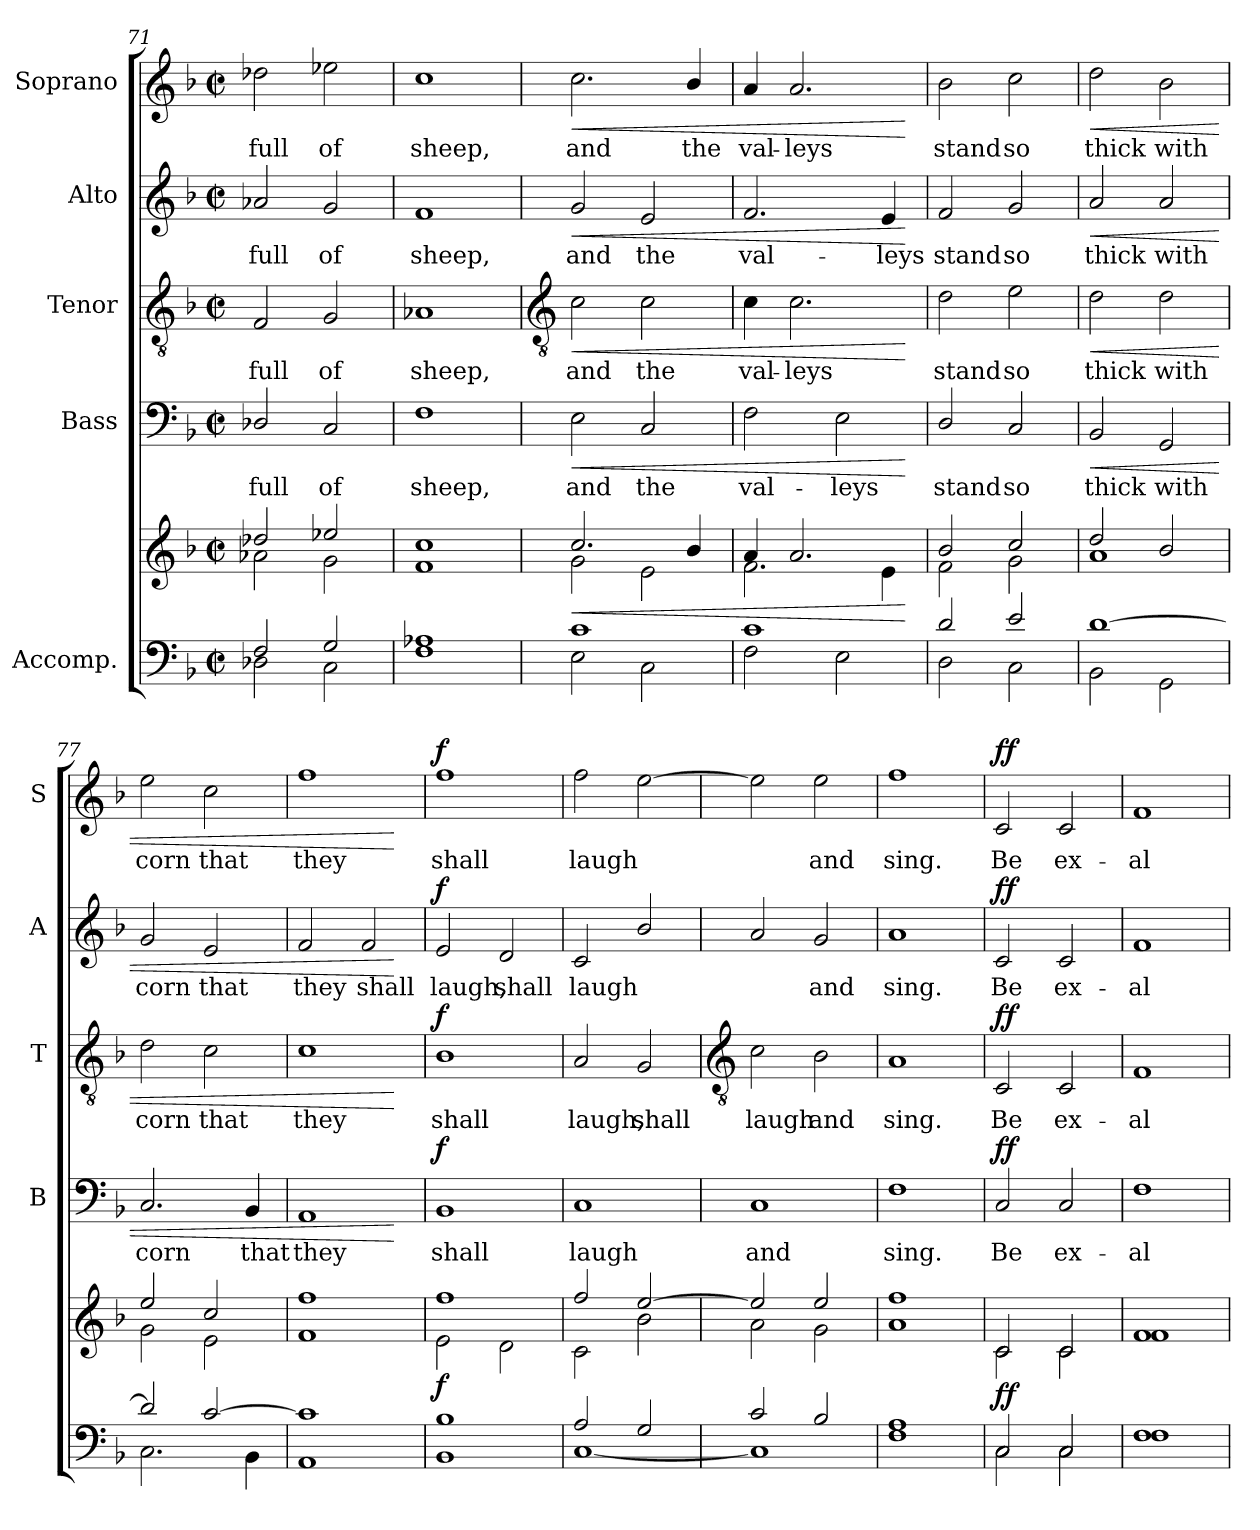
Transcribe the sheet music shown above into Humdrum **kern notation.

**kern	**kern	**dynam	**kern	**text	**dynam	**kern	**text	**dynam	**kern	**text	**dynam	**kern	**text	**dynam
*part5	*part5	*part5	*part4	*part4	*part4	*part3	*part3	*part3	*part2	*part2	*part2	*part1	*part1	*part1
*staff6	*staff5	*staff5/6	*staff4	*staff4	*staff4	*staff3	*staff3	*staff3	*staff2	*staff2	*staff2	*staff1	*staff1	*staff1
*I"Accomp.	*	*	*I"Bass	*	*	*I"Tenor	*	*	*I"Alto	*	*	*I"Soprano	*	*
*	*	*	*I'B	*	*	*I'T	*	*	*I'A	*	*	*I'S	*	*
*clefF4	*clefG2	*	*clefF4	*	*	*clefGv2	*	*	*clefG2	*	*	*clefG2	*	*
*k[b-]	*k[b-]	*	*k[b-]	*	*	*k[b-]	*	*	*k[b-]	*	*	*k[b-]	*	*
*F:	*F:	*	*F:	*	*	*F:	*	*	*F:	*	*	*F:	*	*
*M2/2	*M2/2	*	*M2/2	*	*	*M2/2	*	*	*M2/2	*	*	*M2/2	*	*
*met(c|)	*met(c|)	*	*met(c|)	*	*	*met(c|)	*	*	*met(c|)	*	*	*met(c|)	*	*
=71	=71	=71	=71	=71	=71	=71	=71	=71	=71	=71	=71	=71	=71	=71
*^	*^	*	*	*	*	*	*	*	*	*	*	*	*	*
!	!	!	!	!	!	!LO:LY:b	!	!	!LO:LY:b	!	!	!LO:LY:b	!	!	!LO:LY:b	!
2F/	2D-X\	2dd-X/	2a-X\	.	2D-X/	full	.	2F	full	.	2a-X	full	.	2dd-X	full	.
!	!	!	!	!	!	!LO:LY:b	!	!	!LO:LY:b	!	!	!LO:LY:b	!	!	!LO:LY:b	!
2G/	2C\	2ee-X/	2g\	.	2C	of	.	2G	of	.	2g	of	.	2ee-X	of	.
=72	=72	=72	=72	=72	=72	=72	=72	=72	=72	=72	=72	=72	=72	=72	=72	=72
!	!	!	!	!	!	!LO:LY:b	!	!	!LO:LY:b	!	!	!LO:LY:b	!	!	!LO:LY:b	!
1A-X/	1F\	1cc/	1f\	.	1F	sheep,	.	1A-X	sheep,	.	1f	sheep,	.	1cc	sheep,	.
!!LO:LB:g=z
=73	=73	=73	=73	=73	=73	=73	=73	=73	=73	=73	=73	=73	=73	=73	=73	=73
*	*	*	*	*	*	*	*	*clefGv2	*	*	*	*	*	*	*	*
!	!	!	!	!LO:HP:b	!	!LO:LY:b	!LO:HP:b	!	!LO:LY:b	!LO:HP:b	!	!LO:LY:b	!LO:HP:b	!	!LO:LY:b	!LO:HP:b
1c/	2E\	2.cc/	2g\	<	2E	and	<	2c	and	<	2g	and	<	2.cc	and	<
!	!	!	!	!	!	!LO:LY:b	!	!	!LO:LY:b	!	!	!LO:LY:b	!	!	!	!
.	2C\	.	2e\	.	2C	the	.	2c	the	.	2e	the	.	.	.	.
!	!	!	!	!	!	!	!	!	!	!	!	!	!	!	!LO:LY:b	!
.	.	4b-/	.	.	.	.	.	.	.	.	.	.	.	4b-/	the	.
=74	=74	=74	=74	=74	=74	=74	=74	=74	=74	=74	=74	=74	=74	=74	=74	=74
!	!	!	!	!	!	!LO:LY:b	!	!	!LO:LY:b	!	!	!LO:LY:b	!	!	!LO:LY:b	!
1c/	2F\	4a/	2.f\	.	2F	val-	.	4c	val-	.	2.f	val-	.	4a	val-	.
!	!	!	!	!	!	!	!	!	!LO:LY:b	!	!	!	!	!	!LO:LY:b	!
.	.	2.a/	.	.	.	.	.	2.c	-leys	.	.	.	.	2.a	-leys	.
!	!	!	!	!	!	!LO:LY:b	!	!	!	!	!	!	!	!	!	!
.	2E\	.	.	.	2E	-leys	.	.	.	.	.	.	.	.	.	.
!	!	!	!	!	!	!	!	!	!	!	!	!LO:LY:b	!	!	!	!
.	.	.	4e\	.	.	.	.	.	.	.	4e	-leys	.	.	.	.
*v	*v	*	*	*	*	*	*	*	*	*	*	*	*	*	*	*
*	*v	*v	*	*	*	*	*	*	*	*	*	*	*	*	*
.	.	[	.	.	[	.	.	[	.	.	[	.	.	[
=75	=75	=75	=75	=75	=75	=75	=75	=75	=75	=75	=75	=75	=75	=75
*^	*^	*	*	*	*	*	*	*	*	*	*	*	*	*
!	!	!	!	!	!	!LO:LY:b	!	!	!LO:LY:b	!	!	!LO:LY:b	!	!	!LO:LY:b	!
2d/	2D\	2b-/	2f\	.	2D/	stand	.	2d	stand	.	2f	stand	.	2b-	stand	.
!	!	!	!	!	!	!LO:LY:b	!	!	!LO:LY:b	!	!	!LO:LY:b	!	!	!LO:LY:b	!
2e/	2C\	2cc/	2g\	.	2C	so	.	2e	so	.	2g	so	.	2cc	so	.
=76	=76	=76	=76	=76	=76	=76	=76	=76	=76	=76	=76	=76	=76	=76	=76	=76
!	!	!	!	!	!	!LO:LY:b	!LO:HP:b	!	!LO:LY:b	!LO:HP:b	!	!LO:LY:b	!LO:HP:b	!	!LO:LY:b	!LO:HP:b
[1d/	2BB-\	2dd/	1a\	.	2BB-	thick	<	2d	thick	<	2a	thick	<	2dd	thick	<
!	!	!	!	!	!	!LO:LY:b	!	!	!LO:LY:b	!	!	!LO:LY:b	!	!	!LO:LY:b	!
.	2GG\	2b-/	.	.	2GG	with	.	2d	with	.	2a	with	.	2b-	with	.
=77	=77	=77	=77	=77	=77	=77	=77	=77	=77	=77	=77	=77	=77	=77	=77	=77
!	!	!	!	!	!	!LO:LY:b	!	!	!LO:LY:b	!	!	!LO:LY:b	!	!	!LO:LY:b	!
2d/]	2.C\	2ee/	2g\	.	2.C	corn	.	2d	corn	.	2g	corn	.	2ee	corn	.
!	!	!	!	!	!	!	!	!	!LO:LY:b	!	!	!LO:LY:b	!	!	!LO:LY:b	!
[2c/	.	2cc/	2e\	.	.	.	.	2c	that	.	2e	that	.	2cc	that	.
!	!	!	!	!	!	!LO:LY:b	!	!	!	!	!	!	!	!	!	!
.	4BB-\	.	.	.	4BB-	that	.	.	.	.	.	.	.	.	.	.
=78	=78	=78	=78	=78	=78	=78	=78	=78	=78	=78	=78	=78	=78	=78	=78	=78
!	!	!	!	!	!	!LO:LY:b	!	!	!LO:LY:b	!	!	!LO:LY:b	!	!	!LO:LY:b	!
1c/]	1AA\	1ff/	1f\	.	1AA	they	.	1c	they	.	2f	they	.	1ff	they	.
!	!	!	!	!	!	!	!	!	!	!	!	!LO:LY:b	!	!	!	!
.	.	.	.	.	.	.	.	.	.	.	2f	shall	.	.	.	.
*v	*v	*	*	*	*	*	*	*	*	*	*	*	*	*	*	*
*	*v	*v	*	*	*	*	*	*	*	*	*	*	*	*	*
.	.	.	.	.	[	.	.	[	.	.	[	.	.	[
=79	=79	=79	=79	=79	=79	=79	=79	=79	=79	=79	=79	=79	=79	=79
*^	*^	*	*	*	*	*	*	*	*	*	*	*	*	*
!	!	!	!	!LO:DY:b	!	!LO:LY:b	!LO:DY:b	!	!LO:LY:b	!LO:DY:b	!	!LO:LY:b	!LO:DY:b	!	!LO:LY:b	!LO:DY:b
1B-/	1BB-\	1ff/	2e\	f	1BB-	shall	f	1B-	shall	f	2e	laugh,	f	1ff	shall	f
!	!	!	!	!	!	!	!	!	!	!	!	!LO:LY:b	!	!	!	!
.	.	.	2d\	.	.	.	.	.	.	.	2d	shall	.	.	.	.
=80	=80	=80	=80	=80	=80	=80	=80	=80	=80	=80	=80	=80	=80	=80	=80	=80
!	!	!	!	!	!	!LO:LY:b	!	!	!LO:LY:b	!	!	!LO:LY:b	!	!	!LO:LY:b	!
2A/	[1C\	2ff/	2c\	.	1C	laugh	.	2A	laugh,	.	2c	laugh	.	2ff	laugh	.
!	!	!	!	!	!	!	!	!	!LO:LY:b	!	!	!	!	!	!	!
2G/	.	[2ee/	2b-\	.	.	.	.	2G	shall	.	2b-/	.	.	[2ee	.	.
!!LO:LB:g=z
=81	=81	=81	=81	=81	=81	=81	=81	=81	=81	=81	=81	=81	=81	=81	=81	=81
*	*	*	*	*	*	*	*	*clefGv2	*	*	*	*	*	*	*	*
!	!	!	!	!	!	!LO:LY:b	!	!	!LO:LY:b	!	!	!	!	!	!	!
2c/	1C\]	2ee/]	2a\	.	1C	and	.	2c	laugh	.	2a	.	.	2ee]	.	.
!	!	!	!	!	!	!	!	!	!LO:LY:b	!	!	!LO:LY:b	!	!	!LO:LY:b	!
2B-/	.	2ee/	2g\	.	.	.	.	2B-	and	.	2g	and	.	2ee	and	.
=82	=82	=82	=82	=82	=82	=82	=82	=82	=82	=82	=82	=82	=82	=82	=82	=82
!	!	!	!	!	!	!LO:LY:b	!	!	!LO:LY:b	!	!	!LO:LY:b	!	!	!LO:LY:b	!
1A/	1F\	1ff/	1a\	.	1F	sing.	.	1A	sing.	.	1a	sing.	.	1ff	sing.	.
=83	=83	=83	=83	=83	=83	=83	=83	=83	=83	=83	=83	=83	=83	=83	=83	=83
!	!	!	!	!LO:DY:b	!	!LO:LY:b	!LO:DY:b	!	!LO:LY:b	!LO:DY:b	!	!LO:LY:b	!LO:DY:b	!	!LO:LY:b	!LO:DY:b
2C/	2C\	2c/	2c\	ff	2C	Be	ff	2C	Be	ff	2c	Be	ff	2c	Be	ff
!	!	!	!	!	!	!LO:LY:b	!	!	!LO:LY:b	!	!	!LO:LY:b	!	!	!LO:LY:b	!
2C/	2C\	2c/	2c\	.	2C	ex-	.	2C	ex-	.	2c	ex-	.	2c	ex-	.
=84	=84	=84	=84	=84	=84	=84	=84	=84	=84	=84	=84	=84	=84	=84	=84	=84
!	!	!	!	!	!	!LO:LY:b	!	!	!LO:LY:b	!	!	!LO:LY:b	!	!	!LO:LY:b	!
1F/	1F\	1f/	1f\	.	1F	-al-	.	1F	-al-	.	1f	-al-	.	1f	-al-	.
*v	*v	*	*	*	*	*	*	*	*	*	*	*	*	*	*	*
*	*v	*v	*	*	*	*	*	*	*	*	*	*	*	*	*
=	=	=	=	=	=	=	=	=	=	=	=	=	=	=
*-	*-	*-	*-	*-	*-	*-	*-	*-	*-	*-	*-	*-	*-	*-
